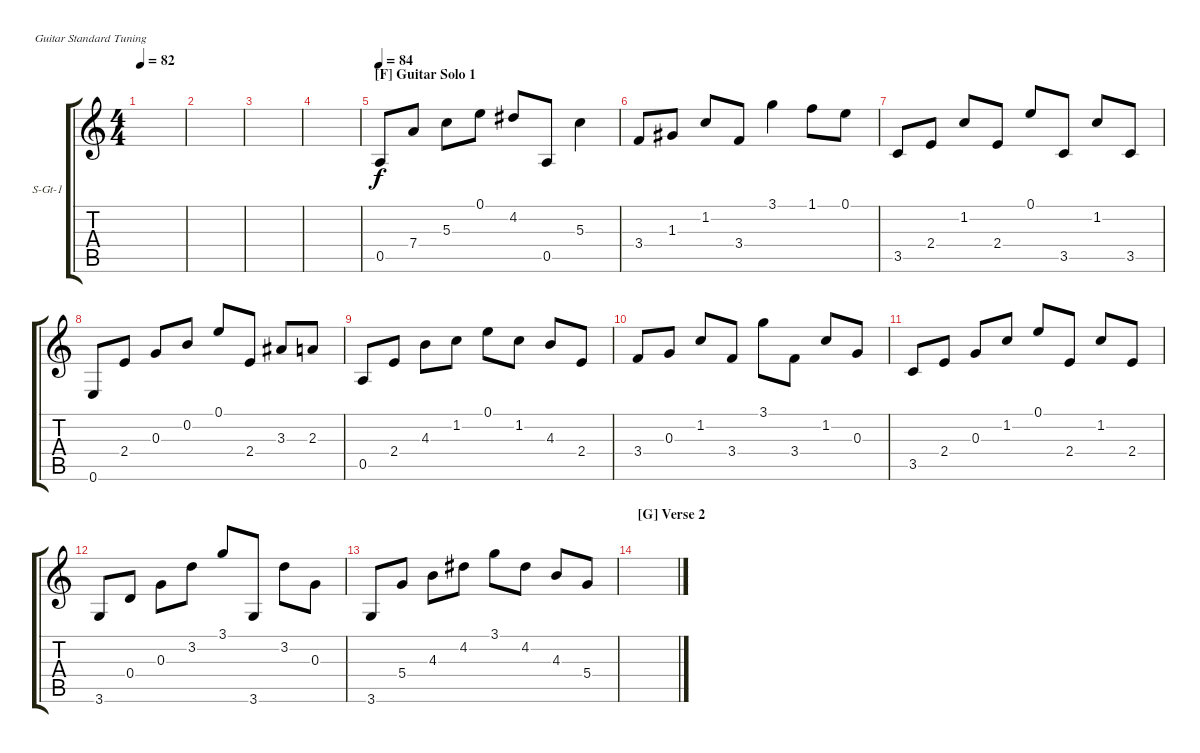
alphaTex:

\defaultSystemsLayout 4
\bracketExtendMode groupsimilarinstruments
\firstSystemTrackNameOrientation horizontal
\otherSystemsTrackNameOrientation horizontal
\track ("Steel Guitar 1" "S-Gt-1") {instrument acousticguitarsteel}
\staff {score tabs}
\tuning (E4 B3 G3 D3 A2 E2)
\ts (4 4)
\tempo 82
\clef g2
\ks c
|
|
|
|
\section ("F" "Guitar Solo 1")
\tempo 84
0.5.8 7.4.8 5.3.8 0.1.8 4.2.8 0.5.8 5.3.4 |
3.4.8 1.3.8 1.2.8 3.4.8 3.1.4 1.1.8 0.1.8 |
3.5.8 2.4.8 1.2.8 2.4.8 0.1.8 3.5.8 1.2.8 3.5.8 |
0.6.8 2.4.8 0.3.8 0.2.8 0.1.8 2.4.8 3.3.8 2.3.8 |
0.5.8 2.4.8 4.3.8 1.2.8 0.1.8 1.2.8 4.3.8 2.4.8 |
3.4.8 0.3.8 1.2.8 3.4.8 3.1.8 3.4.8 1.2.8 0.3.8 |
3.5.8 2.4.8 0.3.8 1.2.8 0.1.8 2.4.8 1.2.8 2.4.8 |
3.6.8 0.4.8 0.3.8 3.2.8 3.1.8 3.6.8 3.2.8 0.3.8 |
3.6.8 5.4.8 4.3.8 4.2.8 3.1.8 4.2.8 4.3.8 5.4.8 |
\section ("G" "Verse 2")
